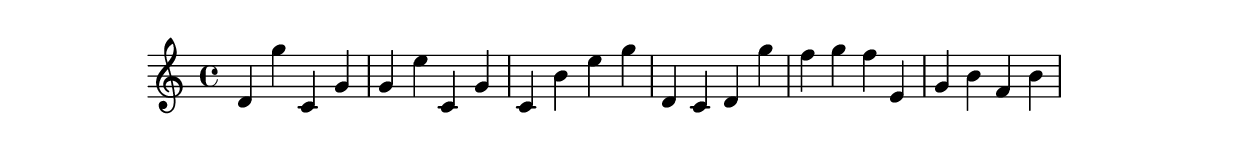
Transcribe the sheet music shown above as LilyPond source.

%% DO NOT EDIT this file manually; it is automatically
%% generated from LSR http://lsr.dsi.unimi.it
%% Make any changes in LSR itself, or in Documentation/snippets/new/ ,
%% and then run scripts/auxiliar/makelsr.py
%%
%% This file is in the public domain.
\version "2.15.20"

\header {
  lsrtags = "pitches"

%% Translation of GIT committish: 8b93de6ce951b7b14bc7818f31019524295b990f
  texidoces = "
Este fragmento de código basado en Scheme genera
24 notas aleatorias (o tantas como se necesiten), basándose en la
hora actual (o en cualquier número pseudo-aleatorio que se
especifique en su lugar, para obtener las mismas notas aleatorias
cada vez): es decir, para obtener distintos patrones de notas,
sólo tiene que modificar este número.

"
  doctitlees = "Generación de notas aleatorias"

  texidoc = "
This Scheme-based snippet generates 24 random notes (or as many as
required), based on the current time (or any randomish number specified
instead, in order to obtain the same random notes each time): i.e., to
get different random note patterns, just change this number.

"
  doctitle = "Generating random notes"
} % begin verbatim

\score {
  {
    $(let ((random-state (seed->random-state (current-time))))
       (make-sequential-music
         (map (lambda (x)
                (let ((idx (random 12 random-state)))
                  (make-event-chord
                   (list
                    (make-music 'NoteEvent
                                'duration (ly:make-duration 2 0 1 1)
                                'pitch (ly:make-pitch
                                        (quotient idx 7)
                                        (remainder idx 7)
                                        0))))))
              (make-list 24))))
  }
}
